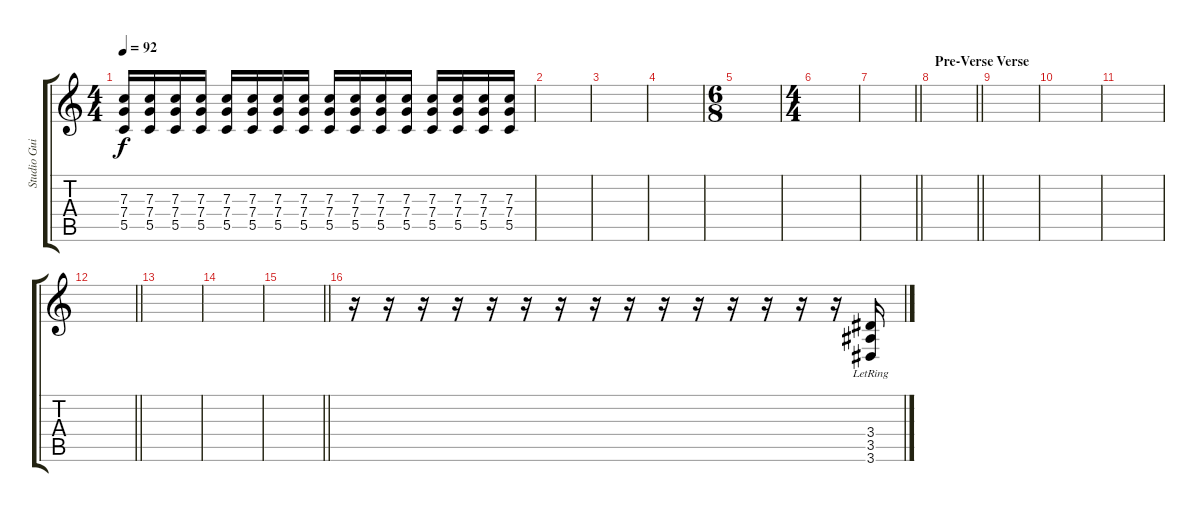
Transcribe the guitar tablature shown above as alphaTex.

\track ("Studio Guitar I" "Studio Gui") {solo instrument distortionguitar}
\staff {score tabs}
\tuning (D4 A3 F3 C3 G2 C2) {hide}
\ts (4 4)
\tempo 92
\clef g2
\ks c
(7.3 7.4 5.5).16{dy f} (7.3 7.4 5.5).16 (7.3 7.4 5.5).16 (7.3 7.4 5.5).16 (7.3 7.4 5.5).16 (7.3 7.4 5.5).16 (7.3 7.4 5.5).16 (7.3 7.4 5.5).16 (7.3 7.4 5.5).16 (7.3 7.4 5.5).16 (7.3 7.4 5.5).16 (7.3 7.4 5.5).16 (7.3 7.4 5.5).16 (7.3 7.4 5.5).16 (7.3 7.4 5.5).16 (7.3 7.4 5.5).16 |
|
|
|
\ts (6 8)
|
\ts (4 4)
|
\barLineRight lightlight
|
\section ("" "Pre-Verse")
\barLineRight lightlight
|
\section ("" "Verse")
|
|
|
\barLineRight lightlight
|
|
|
\barLineRight lightlight
|
r.16 r.16 r.16 r.16 r.16 r.16 r.16 r.16 r.16 r.16 r.16 r.16 r.16 r.16 r.16 (3.4{lr} 3.5 3.6).16
